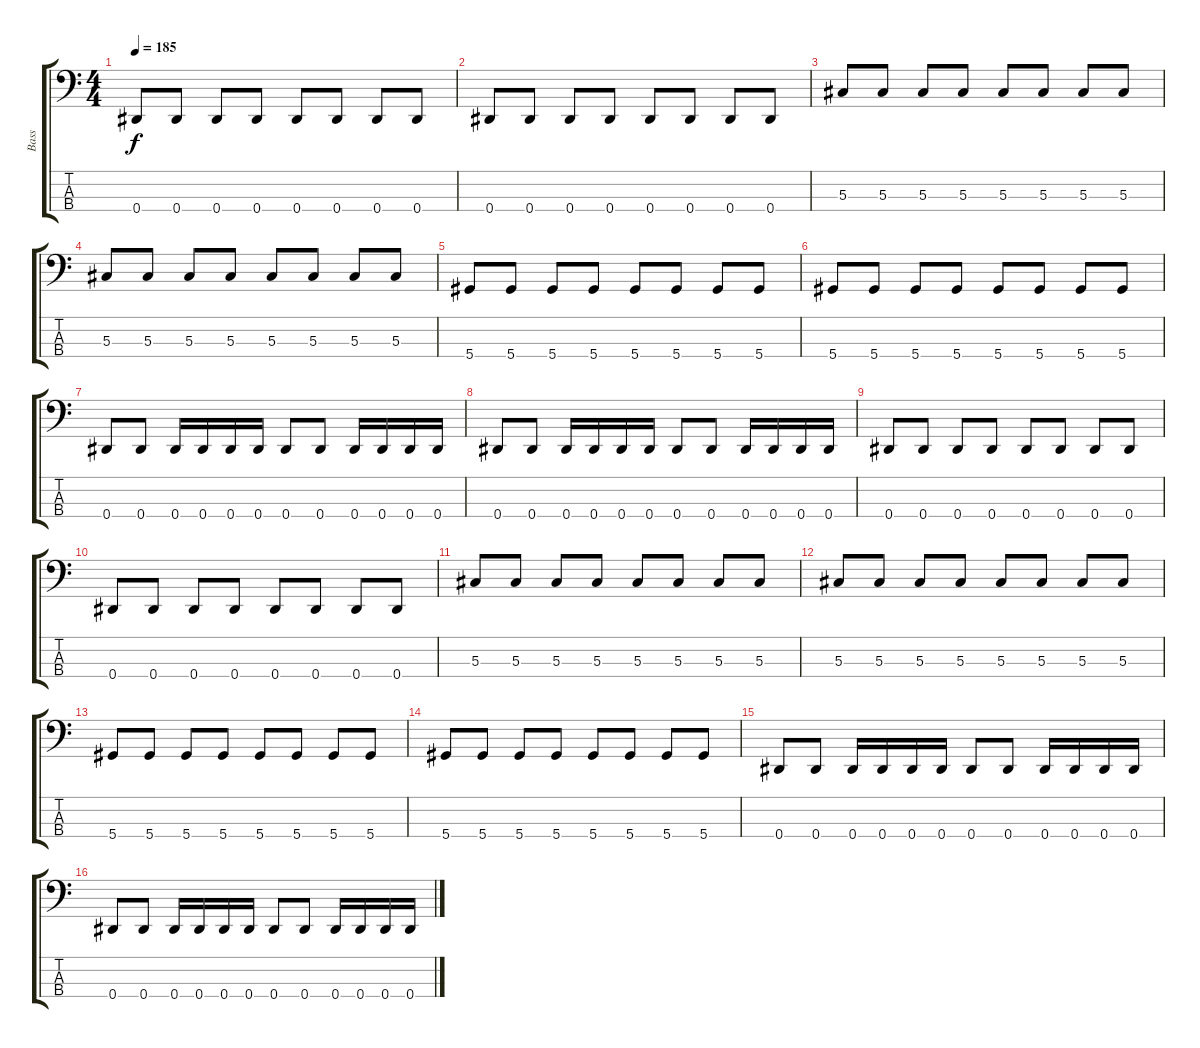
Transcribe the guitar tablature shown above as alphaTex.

\track ("Bass" "Bass") {instrument electricbasspick}
\staff {score tabs}
\tuning (Gb2 Db2 Ab1 Eb1) {hide}
\ts (4 4)
\tempo 185
\clef f4
\ks c
0.4.8{dy f} 0.4.8 0.4.8 0.4.8 0.4.8 0.4.8 0.4.8 0.4.8 |
0.4.8 0.4.8 0.4.8 0.4.8 0.4.8 0.4.8 0.4.8 0.4.8 |
5.3.8 5.3.8 5.3.8 5.3.8 5.3.8 5.3.8 5.3.8 5.3.8 |
5.3.8 5.3.8 5.3.8 5.3.8 5.3.8 5.3.8 5.3.8 5.3.8 |
5.4.8 5.4.8 5.4.8 5.4.8 5.4.8 5.4.8 5.4.8 5.4.8 |
5.4.8 5.4.8 5.4.8 5.4.8 5.4.8 5.4.8 5.4.8 5.4.8 |
0.4.8 0.4.8 0.4.16 0.4.16 0.4.16 0.4.16 0.4.8 0.4.8 0.4.16 0.4.16 0.4.16 0.4.16 |
0.4.8 0.4.8 0.4.16 0.4.16 0.4.16 0.4.16 0.4.8 0.4.8 0.4.16 0.4.16 0.4.16 0.4.16 |
0.4.8 0.4.8 0.4.8 0.4.8 0.4.8 0.4.8 0.4.8 0.4.8 |
0.4.8 0.4.8 0.4.8 0.4.8 0.4.8 0.4.8 0.4.8 0.4.8 |
5.3.8 5.3.8 5.3.8 5.3.8 5.3.8 5.3.8 5.3.8 5.3.8 |
5.3.8 5.3.8 5.3.8 5.3.8 5.3.8 5.3.8 5.3.8 5.3.8 |
5.4.8 5.4.8 5.4.8 5.4.8 5.4.8 5.4.8 5.4.8 5.4.8 |
5.4.8 5.4.8 5.4.8 5.4.8 5.4.8 5.4.8 5.4.8 5.4.8 |
0.4.8 0.4.8 0.4.16 0.4.16 0.4.16 0.4.16 0.4.8 0.4.8 0.4.16 0.4.16 0.4.16 0.4.16 |
0.4.8 0.4.8 0.4.16 0.4.16 0.4.16 0.4.16 0.4.8 0.4.8 0.4.16 0.4.16 0.4.16 0.4.16
